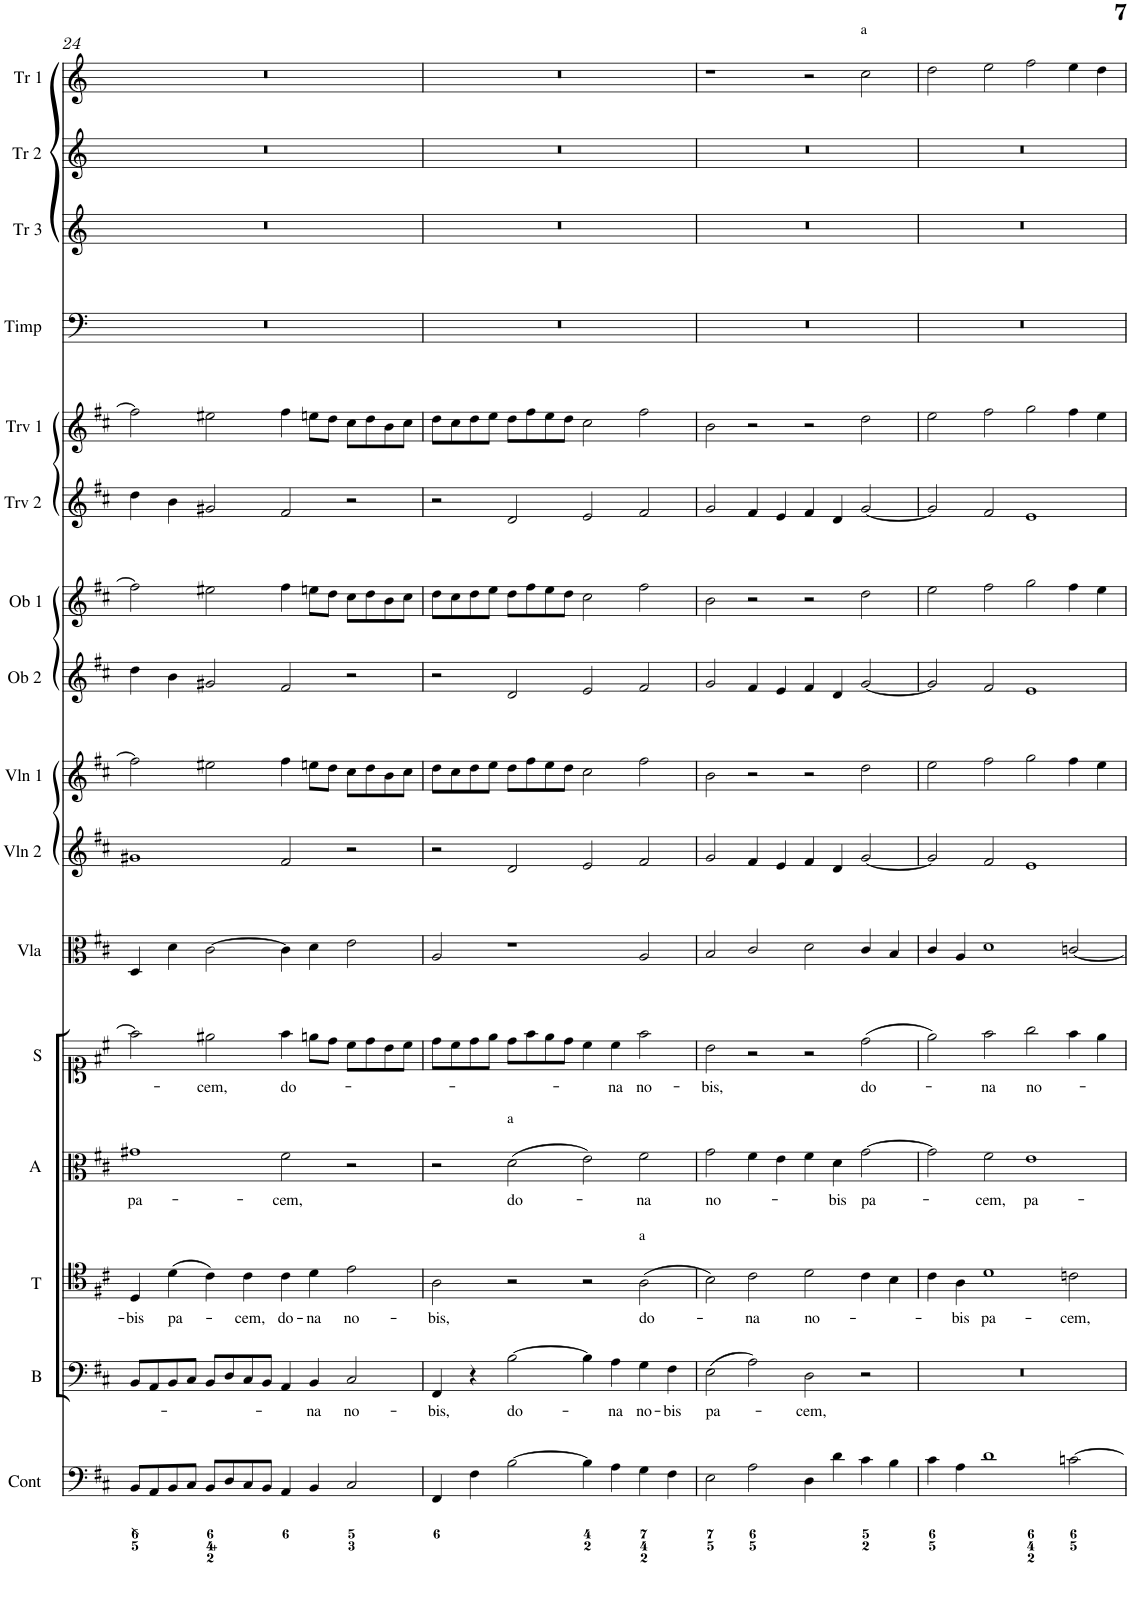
**kern	**kern	**text	**kern	**text	**kern	**text	**kern	**text	**kern	**kern	**kern	**kern	**kern	**kern	**kern	**kern	**kern	**kern	**kern
*part16	*part15	*part15	*part14	*part14	*part13	*part13	*part12	*part12	*part11	*part10	*part9	*part8	*part7	*part6	*part5	*part4	*part3	*part2	*part1
*staff16	*staff15	*staff15	*staff14	*staff14	*staff13	*staff13	*staff12	*staff12	*staff11	*staff10	*staff9	*staff8	*staff7	*staff6	*staff5	*staff4	*staff3	*staff2	*staff1
*I"Continuo	*I"Bass	*	*I"Tenor	*	*I"Alto	*	*I"Soprano	*	*I"Viola	*I"Violin 2	*I"Violin 1	*I"Oboe 2	*I"Oboe 1	*I"Traverso 2	*I"Traverso 1	*I"Timpani	*I"Tromba 3	*I"Tromba 2	*I"Tromba 1
*I'Cont	*I'B	*	*I'T	*	*I'A	*	*I'S	*	*I'Vla	*I'Vln 2	*I'Vln 1	*I'Ob 2	*I'Ob 1	*I'Trv 2	*I'Trv 1	*I'Timp	*I'Tr 3	*I'Tr 2	*I'Tr 1
!!LO:PB:g=z
*clefF4	*clefF4	*	*clefC4	*	*clefC3	*	*clefC1	*	*clefC3	*clefG2	*clefG2	*clefG2	*clefG2	*clefG2	*clefG2	*clefF4	*clefG2	*clefG2	*clefG2
*	*	*	*	*	*	*	*	*	*	*	*	*	*	*	*	*Trd-1c-2	*Trd-1c-2	*Trd-1c-2	*Trd-1c-2
*k[f#c#]	*k[f#c#]	*	*k[f#c#]	*	*k[f#c#]	*	*k[f#c#]	*	*k[f#c#]	*k[f#c#]	*k[f#c#]	*k[f#c#]	*k[f#c#]	*k[f#c#]	*k[f#c#]	*k[]	*k[]	*k[]	*k[]
*M4/2	*M4/2	*	*M4/2	*	*M4/2	*	*M4/2	*	*M4/2	*M4/2	*M4/2	*M4/2	*M4/2	*M4/2	*M4/2	*M4/2	*M4/2	*M4/2	*M4/2
*met(c|)	*met(c|)	*	*met(c|)	*	*met(c|)	*	*met(c|)	*	*met(c|)	*met(c|)	*met(c|)	*met(c|)	*met(c|)	*met(c|)	*met(c|)	*met(c|)	*met(c|)	*met(c|)	*met(c|)
=24	=24	=24	=24	=24	=24	=24	=24	=24	=24	=24	=24	=24	=24	=24	=24	=24	=24	=24	=24
!	!	!	!	!LO:LY:b	!	!LO:LY:b	!	!	!	!	!	!	!	!	!	!	!	!	!
8BB/L	8BB/L	.	4D/	-bis	1g#X	pa-	2ff#\]	.	4D/	1g#X	2ff#\]	4dd\	2ff#\]	4dd\	2ff#\]	0r	0r	0r	0r
8AA/	8AA/	.	.	.	.	.	.	.	.	.	.	.	.	.	.	.	.	.	.
!	!	!	!	!LO:LY:b	!	!	!	!	!	!	!	!	!	!	!	!	!	!	!
8BB/	8BB/	.	(4d\	pa-	.	.	.	.	4d\	.	.	4b\	.	4b\	.	.	.	.	.
8C#/J	8C#/J	.	.	.	.	.	.	.	.	.	.	.	.	.	.	.	.	.	.
!	!	!	!	!	!	!	!	!LO:LY:b	!	!	!	!	!	!	!	!	!	!	!
8BB/L	8BB/L	.	4c#\)	.	.	.	2ee#X\	-cem,	[2c#\	.	2ee#X\	2g#X/	2ee#X\	2g#X/	2ee#X\	.	.	.	.
8D/	8D/	.	.	.	.	.	.	.	.	.	.	.	.	.	.	.	.	.	.
!	!	!	!	!LO:LY:b	!	!	!	!	!	!	!	!	!	!	!	!	!	!	!
8C#/	8C#/	.	4c#\	-cem,	.	.	.	.	.	.	.	.	.	.	.	.	.	.	.
8BB/J	8BB/J	.	.	.	.	.	.	.	.	.	.	.	.	.	.	.	.	.	.
!	!	!	!	!LO:LY:b	!	!LO:LY:b	!	!LO:LY:b	!	!	!	!	!	!	!	!	!	!	!
4AA/	4AA/	.	4c#\	do-	2f#\	-cem,	4ff#\	do-	4c#\]	2f#/	4ff#\	2f#/	4ff#\	2f#/	4ff#\	.	.	.	.
!	!	!LO:LY:b	!	!LO:LY:b	!	!	!	!	!	!	!	!	!	!	!	!	!	!	!
4BB/	4BB/	-na	4d\	-na	.	.	8een\L	.	4d\	.	8een\L	.	8een\L	.	8een\L	.	.	.	.
.	.	.	.	.	.	.	8dd\J	.	.	.	8dd\J	.	8dd\J	.	8dd\J	.	.	.	.
!	!	!LO:LY:b	!	!LO:LY:b	!	!	!	!	!	!	!	!	!	!	!	!	!	!	!
2C#/	2C#/	no-	2e\	no-	2r	.	8cc#\L	.	2e\	2r	8cc#\L	2r	8cc#\L	2r	8cc#\L	.	.	.	.
.	.	.	.	.	.	.	8dd\	.	.	.	8dd\	.	8dd\	.	8dd\	.	.	.	.
.	.	.	.	.	.	.	8b\	.	.	.	8b\	.	8b\	.	8b\	.	.	.	.
.	.	.	.	.	.	.	8cc#\J	.	.	.	8cc#\J	.	8cc#\J	.	8cc#\J	.	.	.	.
=25	=25	=25	=25	=25	=25	=25	=25	=25	=25	=25	=25	=25	=25	=25	=25	=25	=25	=25	=25
!	!	!LO:LY:b	!	!LO:LY:b	!	!	!	!	!	!	!	!	!	!	!	!	!	!	!
4FF#/	4FF#/	-bis,	2A\	-bis,	2r	.	8dd\L	.	2A/	2r	8dd\L	2r	8dd\L	2r	8dd\L	0r	0r	0r	0r
.	.	.	.	.	.	.	8cc#\	.	.	.	8cc#\	.	8cc#\	.	8cc#\	.	.	.	.
4F#\	4r	.	.	.	.	.	8dd\	.	.	.	8dd\	.	8dd\	.	8dd\	.	.	.	.
.	.	.	.	.	.	.	8ee\J	.	.	.	8ee\J	.	8ee\J	.	8ee\J	.	.	.	.
!	!	!	!	!	!LO:TX:a:t=a	!	!	!	!	!	!	!	!	!	!	!	!	!	!
!	!	!LO:LY:b	!	!	!	!LO:LY:b	!	!	!	!	!	!	!	!	!	!	!	!	!
[2B\	[2B\	do-	2r	.	(2d\	do-	8dd\L	.	1r	2d/	8dd\L	2d/	8dd\L	2d/	8dd\L	.	.	.	.
.	.	.	.	.	.	.	8ff#\	.	.	.	8ff#\	.	8ff#\	.	8ff#\	.	.	.	.
.	.	.	.	.	.	.	8ee\	.	.	.	8ee\	.	8ee\	.	8ee\	.	.	.	.
.	.	.	.	.	.	.	8dd\J	.	.	.	8dd\J	.	8dd\J	.	8dd\J	.	.	.	.
4B\]	4B\]	.	2r	.	2e\)	.	4cc#\	.	.	2e/	2cc#\	2e/	2cc#\	2e/	2cc#\	.	.	.	.
!	!	!LO:LY:b	!	!	!	!	!	!LO:LY:b	!	!	!	!	!	!	!	!	!	!	!
4A\	4A\	-na	.	.	.	.	4cc#\	-na	.	.	.	.	.	.	.	.	.	.	.
!	!	!	!LO:TX:a:t=a	!	!	!	!	!	!	!	!	!	!	!	!	!	!	!	!
!	!	!LO:LY:b	!	!LO:LY:b	!	!LO:LY:b	!	!LO:LY:b	!	!	!	!	!	!	!	!	!	!	!
4G\	4G\	no-	(2A\	do-	2f#\	-na	2ff#\	no-	2A/	2f#/	2ff#\	2f#/	2ff#\	2f#/	2ff#\	.	.	.	.
!	!	!LO:LY:b	!	!	!	!	!	!	!	!	!	!	!	!	!	!	!	!	!
4F#\	4F#\	-bis	.	.	.	.	.	.	.	.	.	.	.	.	.	.	.	.	.
=26	=26	=26	=26	=26	=26	=26	=26	=26	=26	=26	=26	=26	=26	=26	=26	=26	=26	=26	=26
!	!	!LO:LY:b	!	!	!	!LO:LY:b	!	!LO:LY:b	!	!	!	!	!	!	!	!	!	!	!
2E\	(2E\	pa-	2B\)	.	2g\	no-	2b\	-bis,	2B/	2g/	2b\	2g/	2b\	2g/	2b\	0r	0r	0r	1r
!	!	!	!	!LO:LY:b	!	!	!	!	!	!	!	!	!	!	!	!	!	!	!
2A\	2A\)	.	2c#\	-na	4f#\	.	2r	.	2c#/	4f#/	2r	4f#/	2r	4f#/	2r	.	.	.	.
.	.	.	.	.	4e\	.	.	.	.	4e/	.	4e/	.	4e/	.	.	.	.	.
!	!	!LO:LY:b	!	!LO:LY:b	!	!	!	!	!	!	!	!	!	!	!	!	!	!	!
4D\	2D\	-cem,	2d\	no-	4f#\	.	2r	.	2d\	4f#/	2r	4f#/	2r	4f#/	2r	.	.	.	2r
!	!	!	!	!	!	!LO:LY:b	!	!	!	!	!	!	!	!	!	!	!	!	!
4d\	.	.	.	.	4d\	-bis	.	.	.	4d/	.	4d/	.	4d/	.	.	.	.	.
!	!	!	!	!	!	!	!	!	!	!	!	!	!	!	!	!	!	!	!LO:TX:a:t=a
!	!	!	!	!	!	!LO:LY:b	!	!LO:LY:b	!	!	!	!	!	!	!	!	!	!	!
4c#\	2r	.	4c#\	.	[2g\	pa-	(2dd\	do-	4c#/	[2g/	2dd\	[2g/	2dd\	[2g/	2dd\	.	.	.	2cc\
4B\	.	.	4B\	.	.	.	.	.	4B/	.	.	.	.	.	.	.	.	.	.
=27	=27	=27	=27	=27	=27	=27	=27	=27	=27	=27	=27	=27	=27	=27	=27	=27	=27	=27	=27
4c#\	0r	.	4c#\	.	2g\]	.	2ee\)	.	4c#/	2g/]	2ee\	2g/]	2ee\	2g/]	2ee\	0r	0r	0r	2dd\
!	!	!	!	!LO:LY:b	!	!	!	!	!	!	!	!	!	!	!	!	!	!	!
4A\	.	.	4A\	-bis	.	.	.	.	4A/	.	.	.	.	.	.	.	.	.	.
!	!	!	!	!LO:LY:b	!	!LO:LY:b	!	!LO:LY:b	!	!	!	!	!	!	!	!	!	!	!
1d	.	.	1d	pa-	2f#\	-cem,	2ff#\	-na	1d	2f#/	2ff#\	2f#/	2ff#\	2f#/	2ff#\	.	.	.	2ee\
!	!	!	!	!	!	!LO:LY:b	!	!LO:LY:b	!	!	!	!	!	!	!	!	!	!	!
.	.	.	.	.	1e	pa-	2gg\	no-	.	1e	2gg\	1e	2gg\	1e	2gg\	.	.	.	2ff\
!	!	!	!	!LO:LY:b	!	!	!	!	!	!	!	!	!	!	!	!	!	!	!
[2cn\	.	.	2cn\	-cem,	.	.	4ff#\	.	[2cn/	.	4ff#\	.	4ff#\	.	4ff#\	.	.	.	4ee\
.	.	.	.	.	.	.	4ee\	.	.	.	4ee\	.	4ee\	.	4ee\	.	.	.	4dd\
=	=	=	=	=	=	=	=	=	=	=	=	=	=	=	=	=	=	=	=
*-	*-	*-	*-	*-	*-	*-	*-	*-	*-	*-	*-	*-	*-	*-	*-	*-	*-	*-	*-
